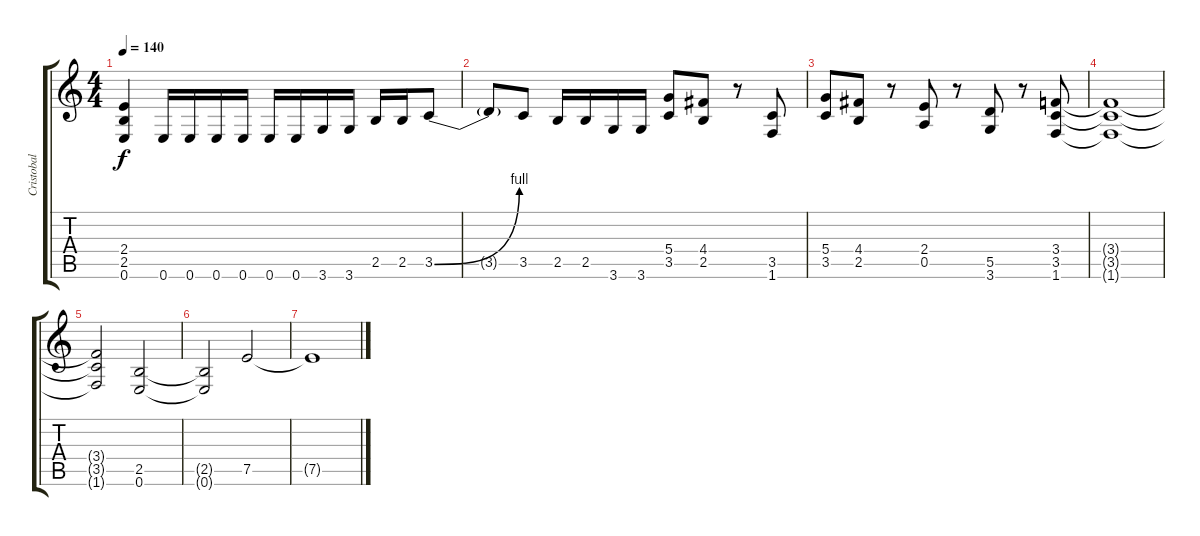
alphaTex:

\track ("Cristobal Arriagada" "Cristobal ") {instrument distortionguitar}
\staff {score tabs}
\tuning (E4 B3 G3 D3 A2 E2) {hide}
\ts (4 4)
\tempo 140
\clef g2
\ks c
(2.4 2.5 0.6).4{dy f} 0.6.16 0.6.16 0.6.16 0.6.16 0.6.16 0.6.16 3.6.16 3.6.16 2.5.16 2.5.16 3.5{be (bend 0 0 60 4)}.8 |
3.5{t}.8 3.5.8 2.5.16 2.5.16 3.6.16 3.6.16 (5.4 3.5).8 (4.4 2.5).8 r.8 (3.5 1.6).8 |
(5.4 3.5).8 (4.4 2.5).8 r.8 (2.4 0.5).8 r.8 (5.5 3.6).8 r.8 (3.4 3.5 1.6).8 |
(3.4{t} 3.5{t} 1.6{t}).1 |
(3.4{t} 3.5{t} 1.6{t}).2 (2.5 0.6).2 |
(2.5{t} 0.6{t}).2 7.5.2 |
7.5{t}.1
